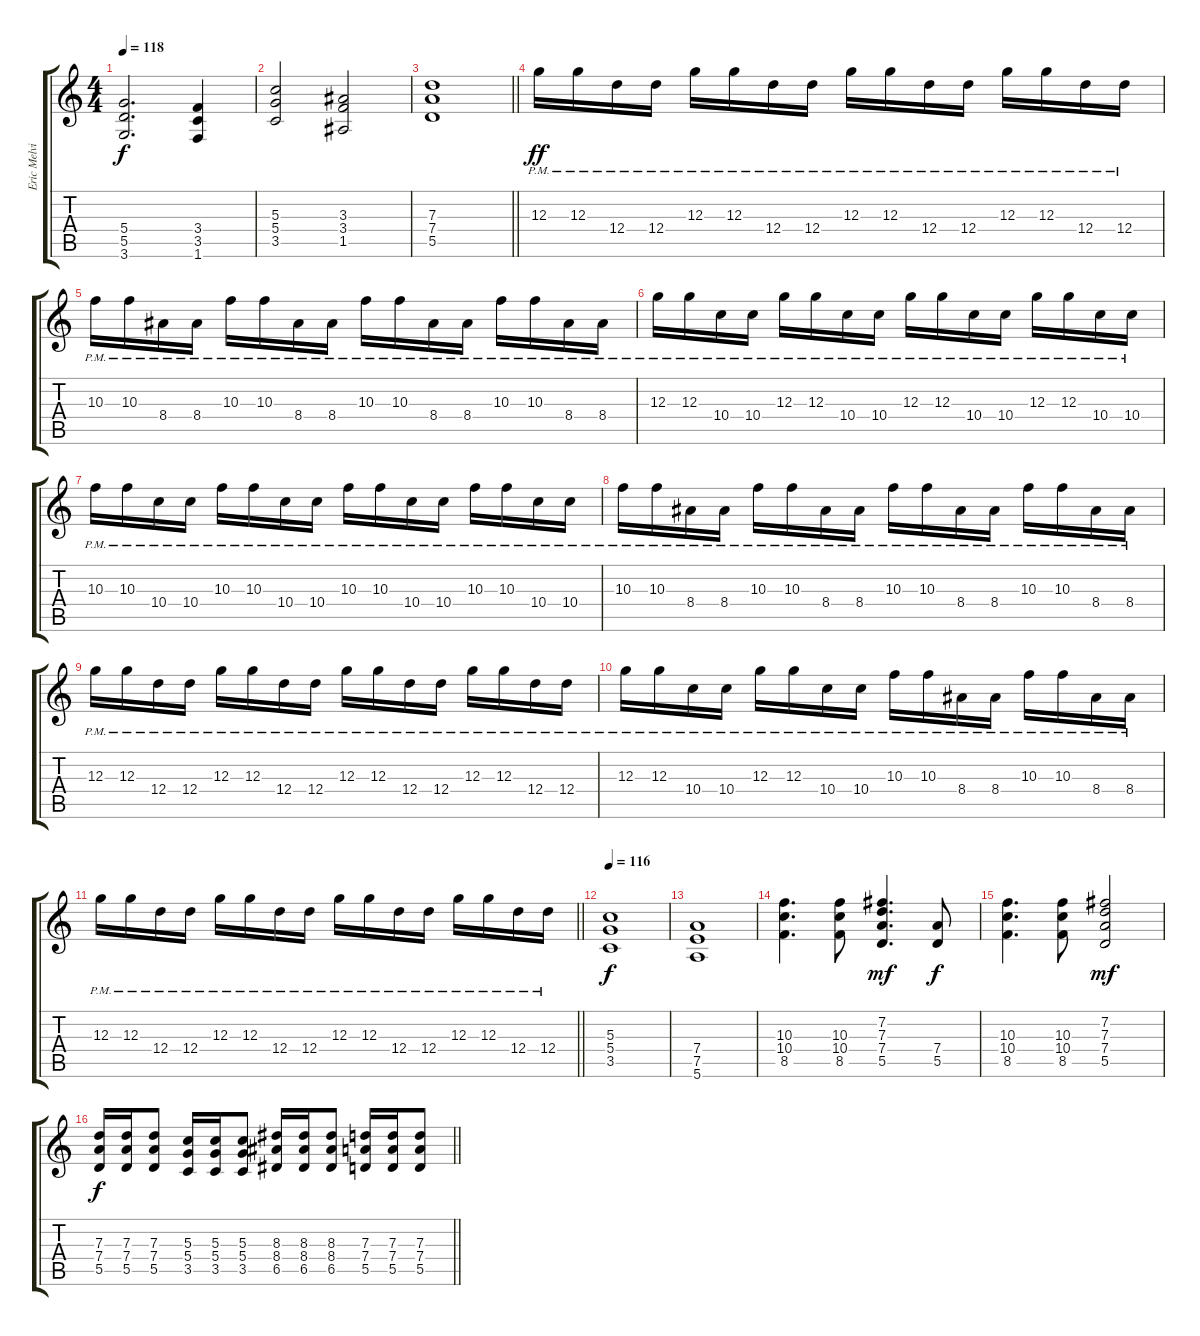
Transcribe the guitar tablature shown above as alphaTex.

\track ("Eric Melvin" "Eric Melvi") {instrument distortionguitar}
\staff {score tabs}
\tuning (E4 B3 G3 D3 A2 E2) {hide}
\ts (4 4)
\tempo 118
\clef g2
\ks c
(5.4 5.5 3.6).2{d dy f} (3.4 3.5 1.6).4 |
(5.3 5.4 3.5).2 (3.3 3.4 1.5).2 |
\barLineRight lightlight
(7.3 7.4 5.5).1 |
12.3{pm}.16{dy ff} 12.3{pm}.16 12.4{pm}.16 12.4{pm}.16 12.3{pm}.16 12.3{pm}.16 12.4{pm}.16 12.4{pm}.16 12.3{pm}.16 12.3{pm}.16 12.4{pm}.16 12.4{pm}.16 12.3{pm}.16 12.3{pm}.16 12.4{pm}.16 12.4{pm}.16 |
10.3{pm}.16 10.3{pm}.16 8.4{pm}.16 8.4{pm}.16 10.3{pm}.16 10.3{pm}.16 8.4{pm}.16 8.4{pm}.16 10.3{pm}.16 10.3{pm}.16 8.4{pm}.16 8.4{pm}.16 10.3{pm}.16 10.3{pm}.16 8.4{pm}.16 8.4{pm}.16 |
12.3{pm}.16 12.3{pm}.16 10.4{pm}.16 10.4{pm}.16 12.3{pm}.16 12.3{pm}.16 10.4{pm}.16 10.4{pm}.16 12.3{pm}.16 12.3{pm}.16 10.4{pm}.16 10.4{pm}.16 12.3{pm}.16 12.3{pm}.16 10.4{pm}.16 10.4{pm}.16 |
10.3{pm}.16 10.3{pm}.16 10.4{pm}.16 10.4{pm}.16 10.3{pm}.16 10.3{pm}.16 10.4{pm}.16 10.4{pm}.16 10.3{pm}.16 10.3{pm}.16 10.4{pm}.16 10.4{pm}.16 10.3{pm}.16 10.3{pm}.16 10.4{pm}.16 10.4{pm}.16 |
10.3{pm}.16 10.3{pm}.16 8.4{pm}.16 8.4{pm}.16 10.3{pm}.16 10.3{pm}.16 8.4{pm}.16 8.4{pm}.16 10.3{pm}.16 10.3{pm}.16 8.4{pm}.16 8.4{pm}.16 10.3{pm}.16 10.3{pm}.16 8.4{pm}.16 8.4{pm}.16 |
12.3{pm}.16 12.3{pm}.16 12.4{pm}.16 12.4{pm}.16 12.3{pm}.16 12.3{pm}.16 12.4{pm}.16 12.4{pm}.16 12.3{pm}.16 12.3{pm}.16 12.4{pm}.16 12.4{pm}.16 12.3{pm}.16 12.3{pm}.16 12.4{pm}.16 12.4{pm}.16 |
12.3{pm}.16 12.3{pm}.16 10.4{pm}.16 10.4{pm}.16 12.3{pm}.16 12.3{pm}.16 10.4{pm}.16 10.4{pm}.16 10.3{pm}.16 10.3{pm}.16 8.4{pm}.16 8.4{pm}.16 10.3{pm}.16 10.3{pm}.16 8.4{pm}.16 8.4{pm}.16 |
\barLineRight lightlight
12.3{pm}.16 12.3{pm}.16 12.4{pm}.16 12.4{pm}.16 12.3{pm}.16 12.3{pm}.16 12.4{pm}.16 12.4{pm}.16 12.3{pm}.16 12.3{pm}.16 12.4{pm}.16 12.4{pm}.16 12.3{pm}.16 12.3{pm}.16 12.4{pm}.16 12.4{pm}.16 |
\section ("" "")
\tempo 116
(5.3 5.4 3.5).1{dy f} |
(7.4 7.5 5.6).1 |
(10.3 10.4 8.5).4{d} (10.3 10.4 8.5).8 (7.2 7.3 7.4 5.5).4{d dy mf} (7.4 5.5).8{dy f} |
(10.3 10.4 8.5).4{d} (10.3 10.4 8.5).8 (7.2 7.3 7.4 5.5).2{dy mf} |
\barLineRight lightlight
(7.3 7.4 5.5).16{dy f} (7.3 7.4 5.5).16 (7.3 7.4 5.5).8 (5.3 5.4 3.5).16 (5.3 5.4 3.5).16 (5.3 5.4 3.5).8 (8.3 8.4 6.5).16 (8.3 8.4 6.5).16 (8.3 8.4 6.5).8 (7.3 7.4 5.5).16 (7.3 7.4 5.5).16 (7.3 7.4 5.5).8
